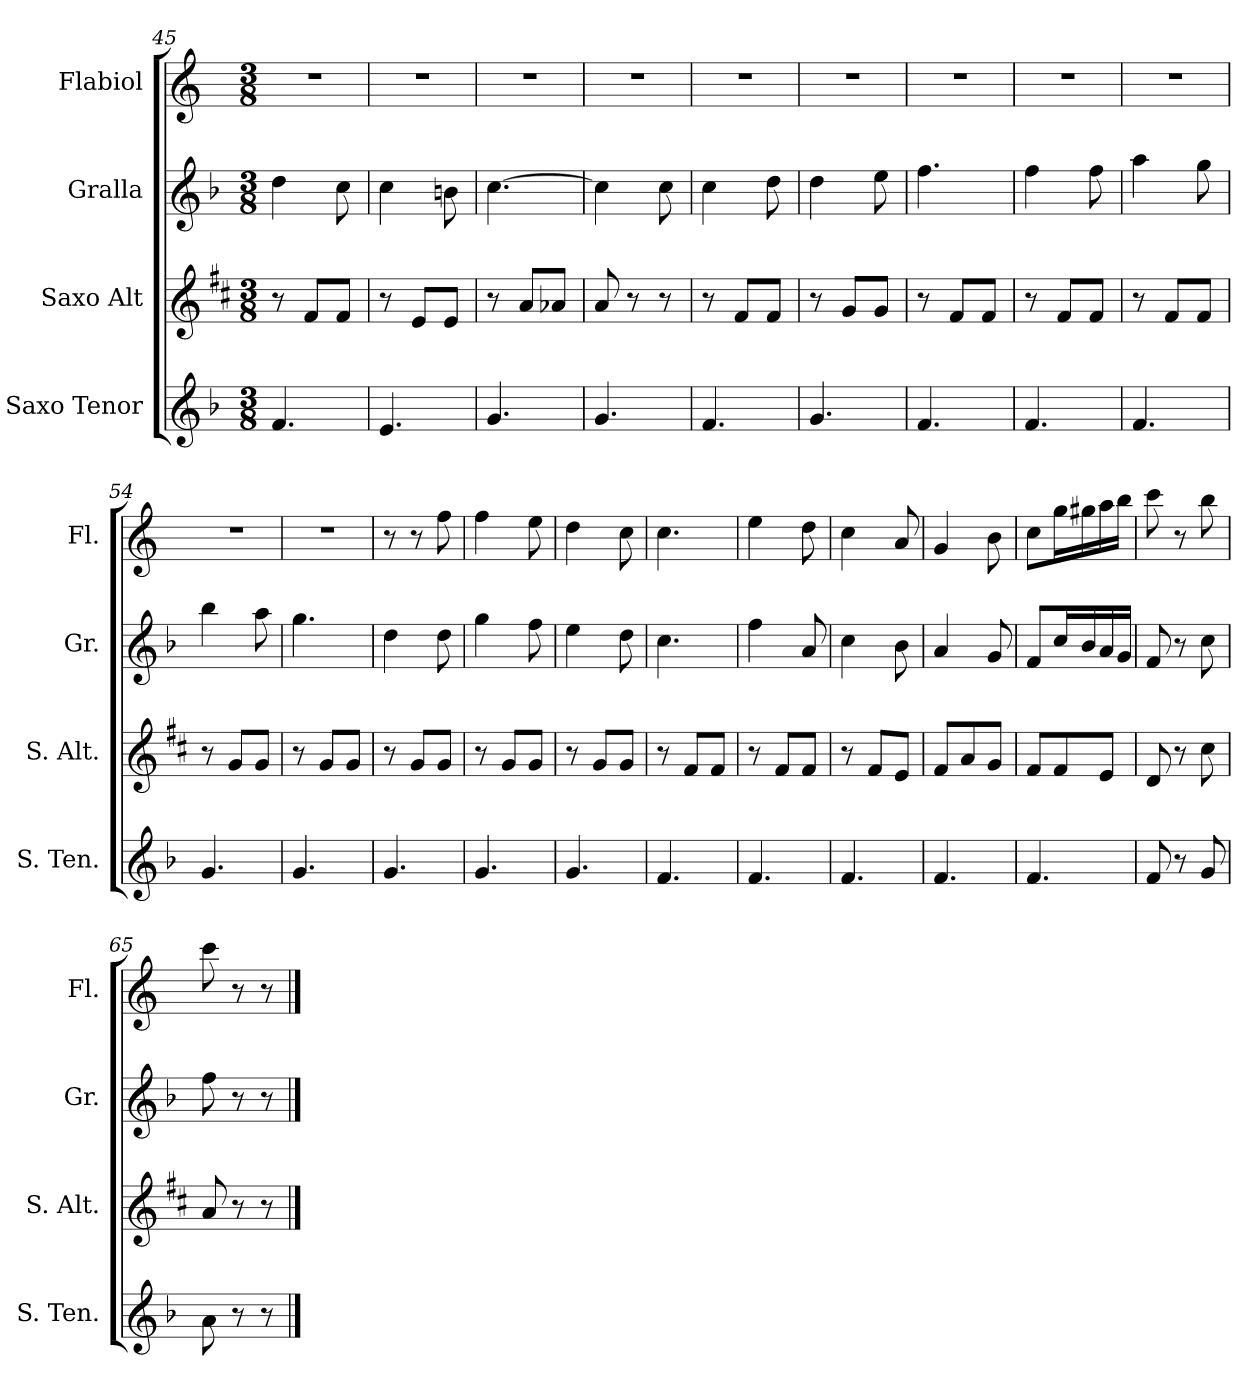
**kern	**kern	**kern	**kern
*part4	*part3	*part2	*part1
*staff4	*staff3	*staff2	*staff1
*I"Saxo Tenor	*I"Saxo Alt	*I"Gralla	*I"Flabiol
*I'S. Ten.	*I'S. Alt.	*I'Gr.	*I'Fl.
!!LO:LB:g=z
*clefG2	*clefG2	*clefG2	*clefG2
*ITrd8c14	*ITrd-2c-3	*	*ITrd-3c-5
*k[b-]	*k[b-]	*k[b-]	*k[b-]
*M3/8	*M3/8	*M3/8	*M3/8
=45	=45	=45	=45
4.F/	8r	4dd\	4.r
.	8a/L	.	.
.	8a/J	8cc\	.
=46	=46	=46	=46
4.E/	8r	4cc\	4.r
.	8g/L	.	.
.	8g/J	8bn\	.
=47	=47	=47	=47
4.G/	8r	[4.cc\	4.r
.	8cc/L	.	.
.	8cc-X/J	.	.
=48	=48	=48	=48
4.G/	8cc/	4cc\]	4.r
.	8r	.	.
.	8r	8cc\	.
=49	=49	=49	=49
4.F/	8r	4cc\	4.r
.	8a/L	.	.
.	8a/J	8dd\	.
=50	=50	=50	=50
4.G/	8r	4dd\	4.r
.	8b-/L	.	.
.	8b-/J	8ee\	.
=51	=51	=51	=51
4.F/	8r	4.ff\	4.r
.	8a/L	.	.
.	8a/J	.	.
=52	=52	=52	=52
4.F/	8r	4ff\	4.r
.	8a/L	.	.
.	8a/J	8ff\	.
=53	=53	=53	=53
4.F/	8r	4aa\	4.r
.	8a/L	.	.
.	8a/J	8gg\	.
=54	=54	=54	=54
4.G/	8r	4bb-\	4.r
.	8b-/L	.	.
.	8b-/J	8aa\	.
=55	=55	=55	=55
4.G/	8r	4.gg\	4.r
.	8b-/L	.	.
.	8b-/J	.	.
=56	=56	=56	=56
4.G/	8r	4dd\	8r
.	8b-/L	.	8r
.	8b-/J	8dd\	8bb-\
!!LO:LB:g=z
=57	=57	=57	=57
4.G/	8r	4gg\	4bb-\
.	8b-/L	.	.
.	8b-/J	8ff\	8aa\
=58	=58	=58	=58
4.G/	8r	4ee\	4gg\
.	8b-/L	.	.
.	8b-/J	8dd\	8ff\
=59	=59	=59	=59
4.F/	8r	4.cc\	4.ff\
.	8a/L	.	.
.	8a/J	.	.
=60	=60	=60	=60
4.F/	8r	4ff\	4aa\
.	8a/L	.	.
.	8a/J	8a/	8gg\
=61	=61	=61	=61
4.F/	8r	4cc\	4ff\
.	8a/L	.	.
.	8g/J	8b-\	8dd/
=62	=62	=62	=62
4.F/	8a/L	4a/	4cc/
.	8cc/	.	.
.	8b-/J	8g/	8ee\
=63	=63	=63	=63
4.F/	8a/L	8f/L	8ff\L
.	8a/	16cc/L	16ccc\L
.	.	16b-/	16ccc#X\
.	8g/J	16a/	16ddd\
.	.	16g/JJ	16eee\JJ
=64	=64	=64	=64
8F/	8f/	8f/	8fff\
8r	8r	8r	8r
8G/	8ee\	8cc\	8eee\
=65	=65	=65	=65
8A\	8cc/	8ff\	8fff\
8r	8r	8r	8r
8r	8r	8r	8r
==	==	==	==
*-	*-	*-	*-
